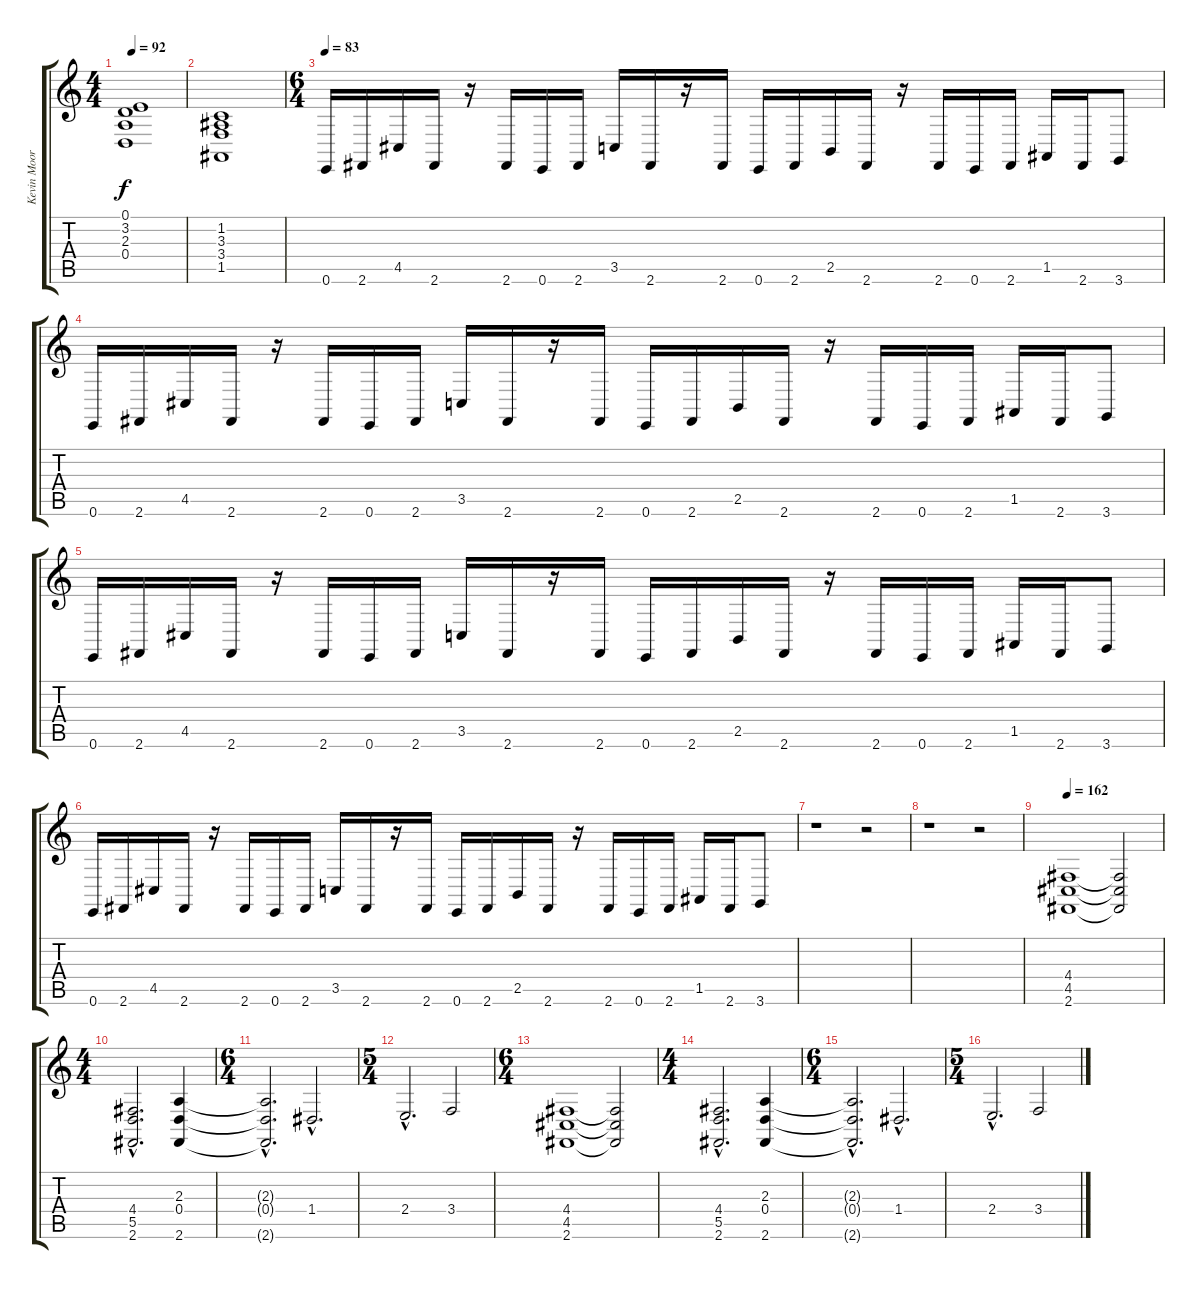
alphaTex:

\track ("Kevin Moore (organ)" "Kevin Moor") {instrument harmonica}
\staff {score tabs}
\tuning (E4 B3 G3 D3 A2 E2) {hide}
\ts (4 4)
\tempo 92
\clef g2
\ks c
(0.1 3.2 2.3 0.4).1{dy f} |
(1.2 3.3 3.4 1.5).1 |
\ts (6 4)
\tempo 83
0.6.16 2.6.16 4.5.16 2.6.16 r.16 2.6.16 0.6.16 2.6.16 3.5.16 2.6.16 r.16 2.6.16 0.6.16 2.6.16 2.5.16 2.6.16 r.16 2.6.16 0.6.16 2.6.16 1.5.16 2.6.16 3.6.8 |
0.6.16 2.6.16 4.5.16 2.6.16 r.16 2.6.16 0.6.16 2.6.16 3.5.16 2.6.16 r.16 2.6.16 0.6.16 2.6.16 2.5.16 2.6.16 r.16 2.6.16 0.6.16 2.6.16 1.5.16 2.6.16 3.6.8 |
0.6.16 2.6.16 4.5.16 2.6.16 r.16 2.6.16 0.6.16 2.6.16 3.5.16 2.6.16 r.16 2.6.16 0.6.16 2.6.16 2.5.16 2.6.16 r.16 2.6.16 0.6.16 2.6.16 1.5.16 2.6.16 3.6.8 |
0.6.16 2.6.16 4.5.16 2.6.16 r.16 2.6.16 0.6.16 2.6.16 3.5.16 2.6.16 r.16 2.6.16 0.6.16 2.6.16 2.5.16 2.6.16 r.16 2.6.16 0.6.16 2.6.16 1.5.16 2.6.16 3.6.8 |
r.1 r.2 |
r.1 r.2 |
\tempo 162
(4.4 4.5 2.6).1 (4.4{t} 4.5{t} 2.6{t}).2 |
\ts (4 4)
(4.4{hac} 5.5{hac} 2.6{hac}).2{d} (2.3 0.4 2.6).4 |
\ts (6 4)
(2.3{t} 0.4{hac t} 2.6{t}).2{d} 1.4{hac}.2{d} |
\ts (5 4)
2.4{hac}.2{d} 3.4.2 |
\ts (6 4)
(4.4 4.5 2.6).1 (4.4{t} 4.5{t} 2.6{t}).2 |
\ts (4 4)
(4.4{hac} 5.5{hac} 2.6{hac}).2{d} (2.3 0.4 2.6).4 |
\ts (6 4)
(2.3{t} 0.4{hac t} 2.6{t}).2{d} 1.4{hac}.2{d} |
\ts (5 4)
2.4{hac}.2{d} 3.4.2
